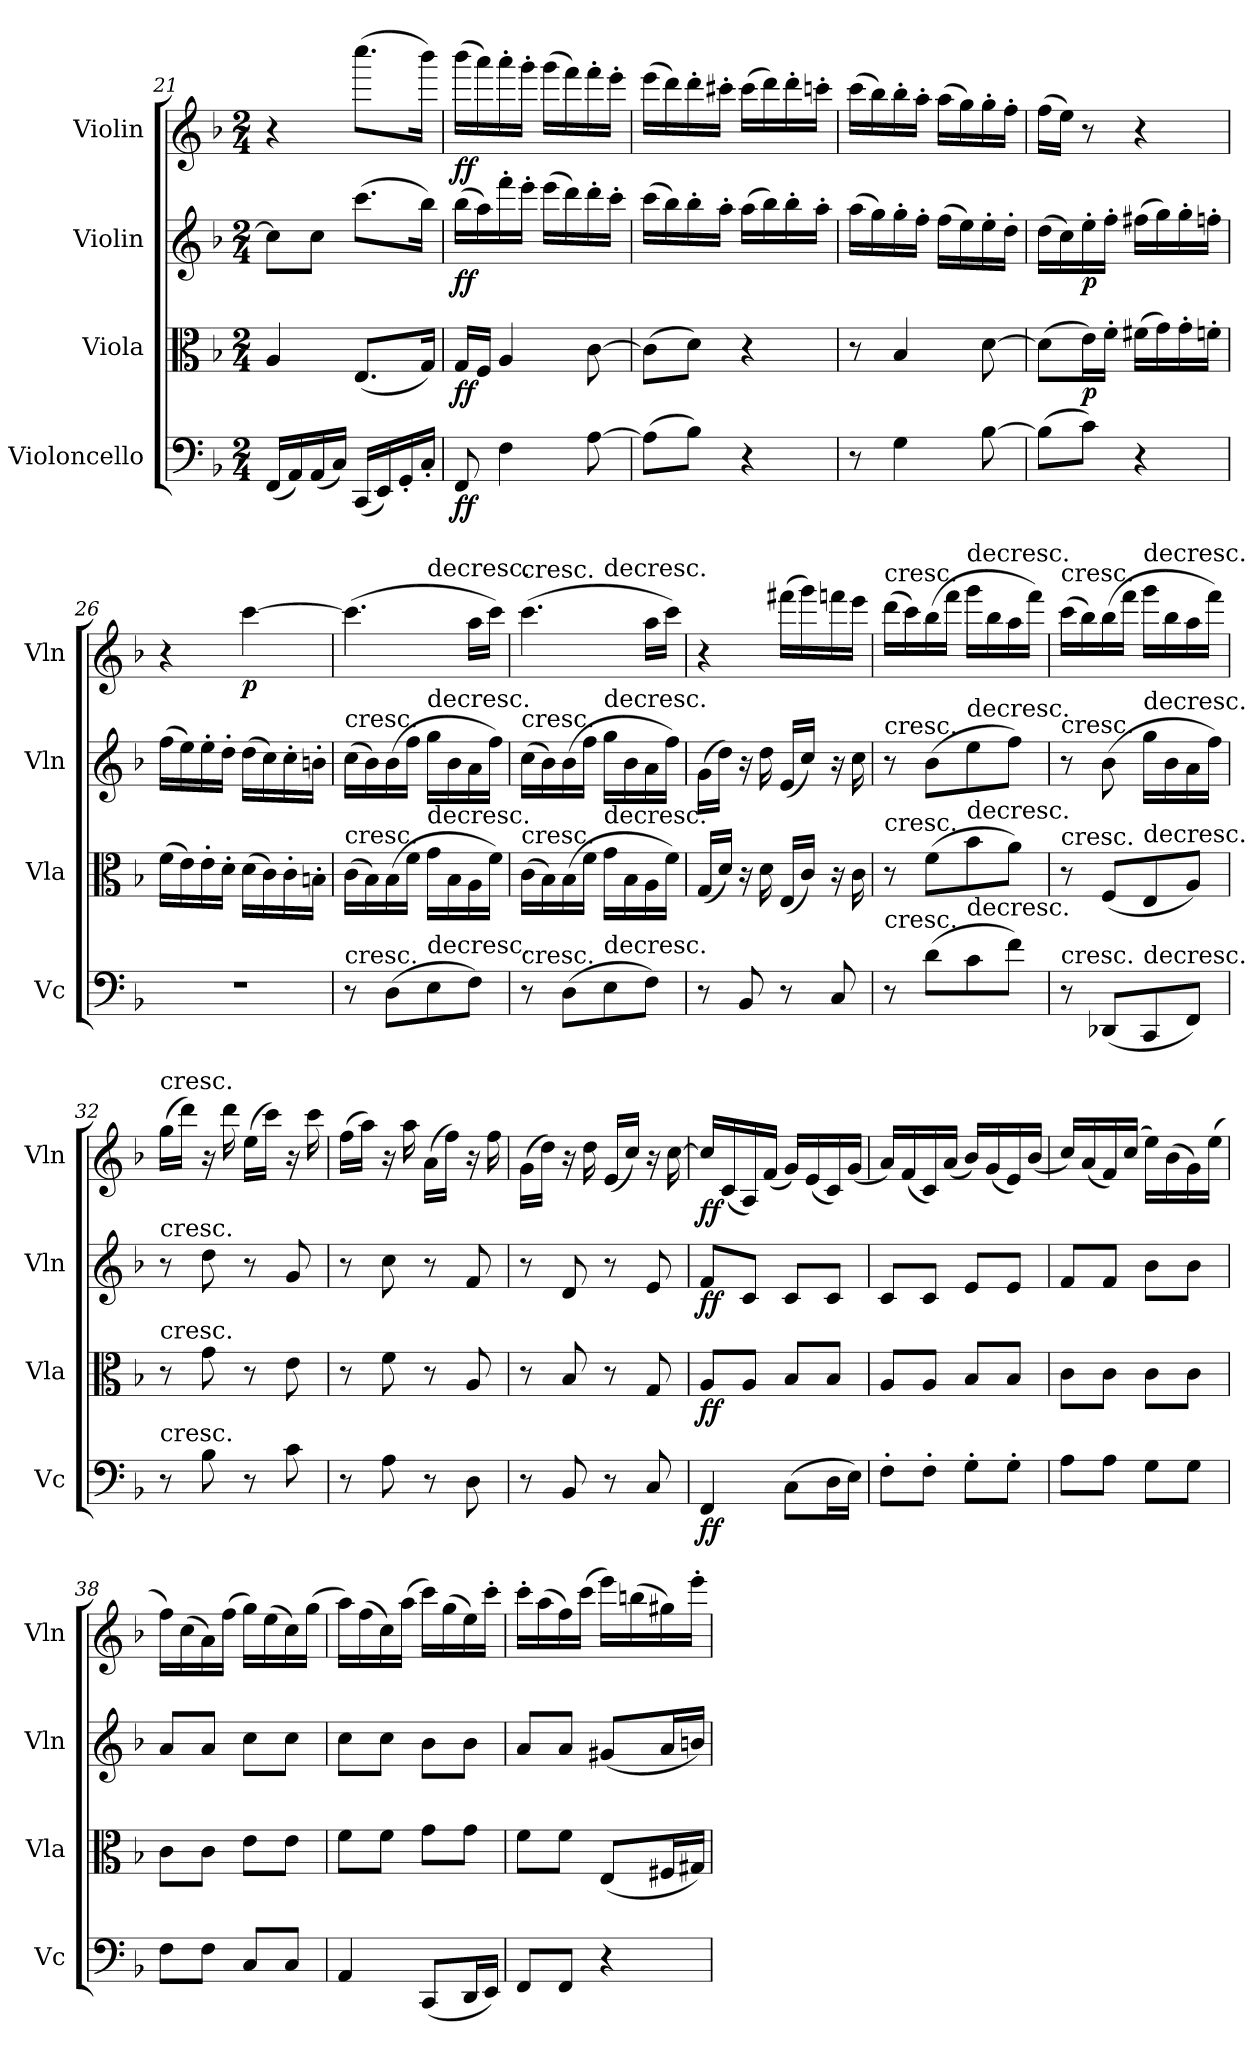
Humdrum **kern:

**kern	**dynam	**kern	**dynam	**kern	**dynam	**kern	**dynam
*part4	*part4	*part3	*part3	*part2	*part2	*part1	*part1
*staff4	*staff4	*staff3	*staff3	*staff2	*staff2	*staff1	*staff1
*I"Violoncello	*	*I"Viola	*	*I"Violin	*	*I"Violin	*
*I'Vc	*	*I'Vla	*	*I'Vln	*	*I'Vln	*
*clefF4	*	*clefC3	*	*clefG2	*	*clefG2	*
*k[b-]	*	*k[b-]	*	*k[b-]	*	*k[b-]	*
*M2/4	*	*M2/4	*	*M2/4	*	*M2/4	*
=21	=21	=21	=21	=21	=21	=21	=21
(16FF/LL	.	4A/	.	8cc\L]	.	4r	.
16AA/)	.	.	.	.	.	.	.
(16AA/	.	.	.	8cc\J	.	.	.
16C/JJ)	.	.	.	.	.	.	.
(16CC/LL	.	(8.E/L	.	(8.ccc\L	.	(8.cccc\L	.
16EE/)	.	.	.	.	.	.	.
16GG'/	.	.	.	.	.	.	.
16C'/JJ	.	16G/Jk)	.	16bb-\Jk)	.	16bbb-\Jk)	.
=22	=22	=22	=22	=22	=22	=22	=22
8FF/	ff	16G/LL	ff	(16bb-\LL	ff	(16bbb-\LL	ff
.	.	16F/JJ	.	16aa\)	.	16aaa\)	.
4F\	.	4A/	.	16fff'\	.	16aaa'\	.
.	.	.	.	16eee'\JJ	.	16ggg'\JJ	.
.	.	.	.	(16eee\LL	.	(16ggg\LL	.
.	.	.	.	16ddd\)	.	16fff\)	.
[8A\	.	[8c\	.	16ddd'\	.	16fff'\	.
.	.	.	.	16ccc'\JJ	.	16eee'\JJ	.
=23	=23	=23	=23	=23	=23	=23	=23
(8A\L]	.	(8c\L]	.	(16ccc\LL	.	(16eee\LL	.
.	.	.	.	16bb-\)	.	16ddd\)	.
8B-\J)	.	8d\J)	.	16bb-'\	.	16ddd'\	.
.	.	.	.	16aa'\JJ	.	16ccc#X'\JJ	.
4r	.	4r	.	(16aa\LL	.	(16ccc#\LL	.
.	.	.	.	16bb-\)	.	16ddd\)	.
.	.	.	.	16bb-'\	.	16ddd'\	.
.	.	.	.	16aa'\JJ	.	16cccn'\JJ	.
=24	=24	=24	=24	=24	=24	=24	=24
8r	.	8r	.	(16aa\LL	.	(16ccc\LL	.
.	.	.	.	16gg\)	.	16bb-\)	.
4G\	.	4B-/	.	16gg'\	.	16bb-'\	.
.	.	.	.	16ff'\JJ	.	16aa'\JJ	.
.	.	.	.	(16ff\LL	.	(16aa\LL	.
.	.	.	.	16ee\)	.	16gg\)	.
[8B-\	.	[8d\	.	16ee'\	.	16gg'\	.
.	.	.	.	16dd'\JJ	.	16ff'\JJ	.
=25	=25	=25	=25	=25	=25	=25	=25
(8B-\L]	.	(8d\L]	.	(16dd\LL	.	(16ff\LL	.
.	.	.	.	16cc\)	.	16ee\JJ)	.
8c\J)	.	16e\L)	p	16ee'\	p	8r	.
.	.	16f'\JJ	.	16ff'\JJ	.	.	.
4r	.	(16f#X\LL	.	(16ff#X\LL	.	4r	.
.	.	16g\)	.	16gg\)	.	.	.
.	.	16g'\	.	16gg'\	.	.	.
.	.	16fn'\JJ	.	16ffn'\JJ	.	.	.
=26	=26	=26	=26	=26	=26	=26	=26
2r	.	(16f\LL	.	(16ff\LL	.	4r	.
.	.	16e\)	.	16ee\)	.	.	.
.	.	16e'\	.	16ee'\	.	.	.
.	.	16d'\JJ	.	16dd'\JJ	.	.	.
.	.	(16d\LL	.	(16dd\LL	.	[4ccc\	p
.	.	16c\)	.	16cc\)	.	.	.
.	.	16c'\	.	16cc'\	.	.	.
.	.	16Bn'\JJ	.	16bn'\JJ	.	.	.
=27	=27	=27	=27	=27	=27	=27	=27
!	!	!	!	!	!	!LO:TX:t=cresc.	!
!	!	!	!	!LO:TX:t=cresc.	!	!	!
!	!	!LO:TX:t=cresc.	!	!	!	!	!
!LO:TX:t=cresc.	!	!	!	!	!	!	!
*	*	*	*	*	*	*^	*
8r	.	(16c\LL	.	(16cc\LL	.	(4.ccc\]	4ryy	.
.	.	16B-\)	.	16b-\)	.	.	.	.
(8D\L	.	(16B-\	.	(16b-\	.	.	.	.
.	.	16f\JJ	.	16ff\JJ	.	.	.	.
!	!	!	!	!	!	!	!LO:TX:t=decresc.	!
!	!	!	!	!LO:TX:t=decresc.	!	!	!	!
!	!	!LO:TX:t=decresc.	!	!	!	!	!	!
!LO:TX:t=decresc.	!	!	!	!	!	!	!	!
8E\	.	16g\LL	.	16gg\LL	.	.	4ryy	.
.	.	16B-\	.	16b-\	.	.	.	.
8F\J)	.	16A\	.	16a\	.	16aa\LL	.	.
.	.	16f\JJ)	.	16ff\JJ)	.	16ccc\JJ)	.	.
=28	=28	=28	=28	=28	=28	=28	=28	=28
!	!	!	!	!	!	!LO:TX:t=cresc.	!	!
!	!	!	!	!LO:TX:t=cresc.	!	!	!	!
!	!	!LO:TX:t=cresc.	!	!	!	!	!	!
!LO:TX:t=cresc.	!	!	!	!	!	!	!	!
8r	.	(16c\LL	.	(16cc\LL	.	(4.ccc\	4ryy	.
.	.	16B-\)	.	16b-\)	.	.	.	.
(8D\L	.	(16B-\	.	(16b-\	.	.	.	.
.	.	16f\JJ	.	16ff\JJ	.	.	.	.
!	!	!	!	!	!	!	!LO:TX:t=decresc.	!
!	!	!	!	!LO:TX:t=decresc.	!	!	!	!
!	!	!LO:TX:t=decresc.	!	!	!	!	!	!
!LO:TX:t=decresc.	!	!	!	!	!	!	!	!
8E\	.	16g\LL	.	16gg\LL	.	.	4ryy	.
.	.	16B-\	.	16b-\	.	.	.	.
8F\J)	.	16A\	.	16a\	.	16aa\LL	.	.
.	.	16f\JJ)	.	16ff\JJ)	.	16ccc\JJ)	.	.
*	*	*	*	*	*	*v	*v	*
=29	=29	=29	=29	=29	=29	=29	=29
8r	.	(16G/LL	.	(16g\LL	.	4r	.
.	.	16d/JJ)	.	16dd\JJ)	.	.	.
8BB-/	.	16r	.	16r	.	.	.
.	.	16d\	.	16dd\	.	.	.
8r	.	(16E/LL	.	(16e/LL	.	(16fff#X\LL	.
.	.	16c/JJ)	.	16cc/JJ)	.	16ggg\)	.
8C/	.	16r	.	16r	.	16fffn\	.
.	.	16c\	.	16cc\	.	16eee\JJ	.
=30	=30	=30	=30	=30	=30	=30	=30
!	!	!	!	!	!	!LO:TX:t=cresc.	!
!	!	!	!	!LO:TX:t=cresc.	!	!	!
!	!	!LO:TX:t=cresc.	!	!	!	!	!
!LO:TX:t=cresc.	!	!	!	!	!	!	!
8r	.	8r	.	8r	.	(16ddd\LL	.
.	.	.	.	.	.	16ccc\)	.
(8d\L	.	(8f\L	.	(8b-\L	.	(16bb-\	.
.	.	.	.	.	.	16fff\JJ	.
!	!	!	!	!	!	!LO:TX:t=decresc.	!
!	!	!	!	!LO:TX:t=decresc.	!	!	!
!	!	!LO:TX:t=decresc.	!	!	!	!	!
!LO:TX:t=decresc.	!	!	!	!	!	!	!
8c\	.	8b-\	.	8ee\	.	16ggg\LL	.
.	.	.	.	.	.	16bb-\	.
8f\J)	.	8a\J)	.	8ff\J)	.	16aa\	.
.	.	.	.	.	.	16fff\JJ)	.
=31	=31	=31	=31	=31	=31	=31	=31
!	!	!	!	!	!	!LO:TX:t=cresc.	!
!	!	!	!	!LO:TX:t=cresc.	!	!	!
!	!	!LO:TX:t=cresc.	!	!	!	!	!
!LO:TX:t=cresc.	!	!	!	!	!	!	!
8r	.	8r	.	8r	.	(16ccc\LL	.
.	.	.	.	.	.	16bb-\)	.
(8DD-X/L	.	(8F/L	.	(8b-\	.	(16bb-\	.
.	.	.	.	.	.	16fff\JJ	.
!	!	!	!	!	!	!LO:TX:t=decresc.	!
!	!	!	!	!LO:TX:t=decresc.	!	!	!
!	!	!LO:TX:t=decresc.	!	!	!	!	!
!LO:TX:t=decresc.	!	!	!	!	!	!	!
8CC/	.	8E/	.	16gg\LL	.	16ggg\LL	.
.	.	.	.	16b-\	.	16bb-\	.
8FF/J)	.	8A/J)	.	16a\	.	16aa\	.
.	.	.	.	16ff\JJ)	.	16fff\JJ)	.
=32	=32	=32	=32	=32	=32	=32	=32
!	!	!	!	!	!	!LO:TX:t=cresc.	!
!	!	!	!	!LO:TX:t=cresc.	!	!	!
!	!	!LO:TX:t=cresc.	!	!	!	!	!
!LO:TX:t=cresc.	!	!	!	!	!	!	!
8r	.	8r	.	8r	.	(16gg\LL	.
.	.	.	.	.	.	16ddd\JJ)	.
8B-\	.	8g\	.	8dd\	.	16r	.
.	.	.	.	.	.	16ddd\	.
8r	.	8r	.	8r	.	(16ee\LL	.
.	.	.	.	.	.	16ccc\JJ)	.
8c\	.	8e\	.	8g/	.	16r	.
.	.	.	.	.	.	16ccc\	.
=33	=33	=33	=33	=33	=33	=33	=33
8r	.	8r	.	8r	.	(16ff\LL	.
.	.	.	.	.	.	16aa\JJ)	.
8A\	.	8f\	.	8cc\	.	16r	.
.	.	.	.	.	.	16aa\	.
8r	.	8r	.	8r	.	(16a\LL	.
.	.	.	.	.	.	16ff\JJ)	.
8D\	.	8A/	.	8f/	.	16r	.
.	.	.	.	.	.	16ff\	.
=34	=34	=34	=34	=34	=34	=34	=34
8r	.	8r	.	8r	.	(16g\LL	.
.	.	.	.	.	.	16dd\JJ)	.
8BB-/	.	8B-/	.	8d/	.	16r	.
.	.	.	.	.	.	16dd\	.
8r	.	8r	.	8r	.	(16e/LL	.
.	.	.	.	.	.	16cc/JJ)	.
8C/	.	8G/	.	8e/	.	16r	.
.	.	.	.	.	.	[16cc\	.
=35	=35	=35	=35	=35	=35	=35	=35
4FF/	ff	8A/L	ff	8f/L	ff	16cc/LL]	ff
.	.	.	.	.	.	(16c/	.
.	.	8A/J	.	8c/J	.	16A/)	.
.	.	.	.	.	.	(16f/JJ	.
(8C\L	.	8B-/L	.	8c/L	.	16g/LL)	.
.	.	.	.	.	.	(16e/	.
16D\L	.	8B-/J	.	8c/J	.	16c/)	.
16E\JJ)	.	.	.	.	.	(16g/JJ	.
=36	=36	=36	=36	=36	=36	=36	=36
8F'\L	.	8A/L	.	8c/L	.	16a/LL)	.
.	.	.	.	.	.	(16f/	.
8F'\J	.	8A/J	.	8c/J	.	16c/)	.
.	.	.	.	.	.	(16a/JJ	.
8G'\L	.	8B-/L	.	8e/L	.	16b-/LL)	.
.	.	.	.	.	.	(16g/	.
8G'\J	.	8B-/J	.	8e/J	.	16e/)	.
.	.	.	.	.	.	(16b-/JJ	.
=37	=37	=37	=37	=37	=37	=37	=37
8A\L	.	8c\L	.	8f/L	.	16cc/LL)	.
.	.	.	.	.	.	(16a/	.
8A\J	.	8c\J	.	8f/J	.	16f/)	.
.	.	.	.	.	.	(16cc/JJ	.
8G\L	.	8c\L	.	8b-\L	.	16ee\LL)	.
.	.	.	.	.	.	(16b-\	.
8G\J	.	8c\J	.	8b-\J	.	16g\)	.
.	.	.	.	.	.	(16ee\JJ	.
=38	=38	=38	=38	=38	=38	=38	=38
8F\L	.	8c\L	.	8a/L	.	16ff\LL)	.
.	.	.	.	.	.	(16cc\	.
8F\J	.	8c\J	.	8a/J	.	16a\)	.
.	.	.	.	.	.	(16ff\JJ	.
8C/L	.	8e\L	.	8cc\L	.	16gg\LL)	.
.	.	.	.	.	.	(16ee\	.
8C/J	.	8e\J	.	8cc\J	.	16cc\)	.
.	.	.	.	.	.	(16gg\JJ	.
=39	=39	=39	=39	=39	=39	=39	=39
4AA/	.	8f\L	.	8cc\L	.	16aa\LL)	.
.	.	.	.	.	.	(16ff\	.
.	.	8f\J	.	8cc\J	.	16cc\)	.
.	.	.	.	.	.	(16aa\JJ	.
(8CC/L	.	8g\L	.	8b-\L	.	16ccc\LL)	.
.	.	.	.	.	.	(16gg\	.
16DD/L	.	8g\J	.	8b-\J	.	16ee\)	.
16EE/JJ)	.	.	.	.	.	16ccc'\JJ	.
=40	=40	=40	=40	=40	=40	=40	=40
8FF/L	.	8f\L	.	8a/L	.	16ccc'\LL	.
.	.	.	.	.	.	(16aa\	.
8FF/J	.	8f\J	.	8a/J	.	16ff\)	.
.	.	.	.	.	.	(16ccc\JJ	.
4r	.	(8E/L	.	(8g#X/L	.	16eee\LL)	.
.	.	.	.	.	.	(16bbn\	.
.	.	16F#X/L	.	16a/L	.	16gg#X\)	.
.	.	16G#X/JJ)	.	16bn/JJ)	.	16eee'\JJ	.
=	=	=	=	=	=	=	=
*-	*-	*-	*-	*-	*-	*-	*-
